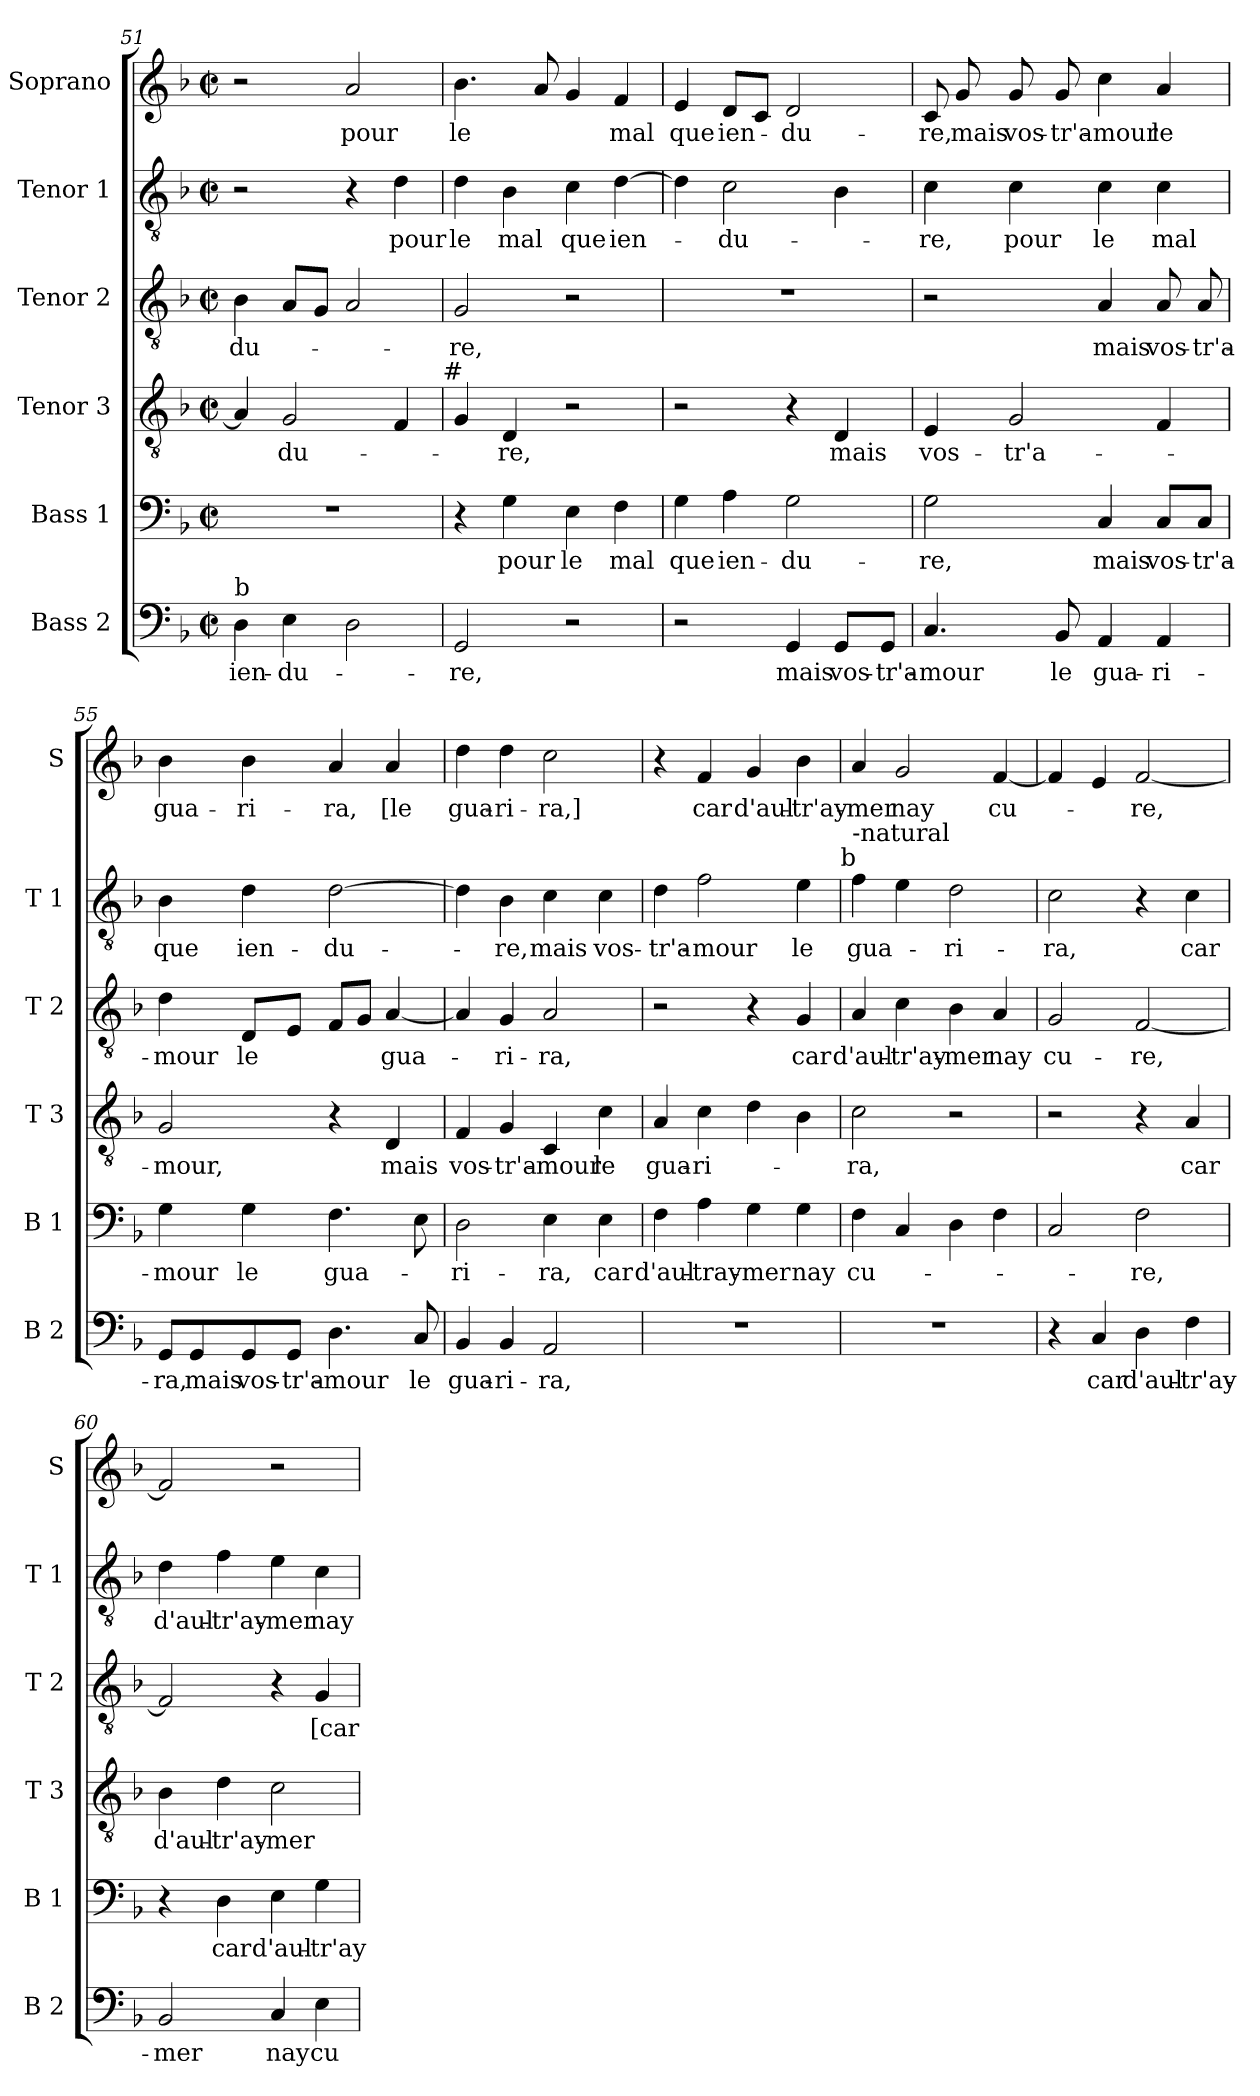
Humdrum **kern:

**kern	**text	**kern	**text	**kern	**text	**kern	**text	**kern	**text	**kern	**text
*part6	*part6	*part5	*part5	*part4	*part4	*part3	*part3	*part2	*part2	*part1	*part1
*staff6	*staff6	*staff5	*staff5	*staff4	*staff4	*staff3	*staff3	*staff2	*staff2	*staff1	*staff1
*I"Bass 2	*	*I"Bass 1	*	*I"Tenor 3	*	*I"Tenor 2	*	*I"Tenor 1	*	*I"Soprano	*
*I'B 2	*	*I'B 1	*	*I'T 3	*	*I'T 2	*	*I'T 1	*	*I'S	*
*clefF4	*	*clefF4	*	*clefGv2	*	*clefGv2	*	*clefGv2	*	*clefG2	*
*k[b-]	*	*k[b-]	*	*k[b-]	*	*k[b-]	*	*k[b-]	*	*k[b-]	*
*F:	*	*F:	*	*F:	*	*F:	*	*F:	*	*F:	*
*M2/2	*	*M2/2	*	*M2/2	*	*M2/2	*	*M2/2	*	*M2/2	*
*met(c|)	*	*met(c|)	*	*met(c|)	*	*met(c|)	*	*met(c|)	*	*met(c|)	*
=51	=51	=51	=51	=51	=51	=51	=51	=51	=51	=51	=51
!LO:TX:a:t=b	!	!	!	!	!	!	!	!	!	!	!
4D\	ien-	1r	.	4A/]	.	4B-\	-du-	2r	.	2r	.
4E\	-du-	.	.	2G/	-du-	8A/L	.	.	.	.	.
.	.	.	.	.	.	8G/J	.	.	.	.	.
2D\	.	.	.	.	.	2A/	.	4r	.	2a/	pour
.	.	.	.	4F/	.	.	.	4d\	pour	.	.
!	!	!	!	!LO:TX:a:t=#	!	!	!	!	!	!	!
=52	=52	=52	=52	=52	=52	=52	=52	=52	=52	=52	=52
2GG/	-re,	4r	.	4G/	.	2G/	-re,	4d\	le	4.b-\	le
.	.	4G\	pour	4D/	-re,	.	.	4B-\	mal	.	.
.	.	.	.	.	.	.	.	.	.	8a/	.
2r	.	4E\	le	2r	.	2r	.	4c\	que	4g/	.
.	.	4F\	mal	.	.	.	.	[4d\	ien-	4f/	mal
!!LO:LB:g=z
=53	=53	=53	=53	=53	=53	=53	=53	=53	=53	=53	=53
2r	.	4G\	que	2r	.	1r	.	4d\]	.	4e/	que
.	.	4A\	ien-	.	.	.	.	2c\	-du-	8d/L	ien-
.	.	.	.	.	.	.	.	.	.	8c/J	.
4GG/	mais	2G\	-du-	4r	.	.	.	.	.	2d/	-du-
8GG/L	vos-	.	.	4D/	mais	.	.	4B-\	.	.	.
8GG/J	-tr'a-	.	.	.	.	.	.	.	.	.	.
=54	=54	=54	=54	=54	=54	=54	=54	=54	=54	=54	=54
4.C/	-mour	2G\	-re,	4E/	vos-	2r	.	4c\	-re,	8c/	-re,
.	.	.	.	.	.	.	.	.	.	8g/	mais
.	.	.	.	2G/	-tr'a-	.	.	4c\	pour	8g/	vos-
8BB-/	le	.	.	.	.	.	.	.	.	8g/	-tr'a-
4AA/	gua-	4C/	mais	.	.	4A/	mais	4c\	le	4cc\	-mour
4AA/	-ri-	8C/L	vos-	4F/	.	8A/	vos-	4c\	mal	4a/	le
.	.	8C/J	-tr'a-	.	.	8A/	-tr'a-	.	.	.	.
=55	=55	=55	=55	=55	=55	=55	=55	=55	=55	=55	=55
8GG/L	-ra,	4G\	-mour	2G/	-mour,	4d\	-mour	4B-\	que	4b-\	gua-
8GG/	mais	.	.	.	.	.	.	.	.	.	.
8GG/	vos-	4G\	le	.	.	8D/L	le	4d\	ien-	4b-\	-ri-
8GG/J	-tr'a-	.	.	.	.	8E/J	.	.	.	.	.
4.D\	-mour	4.F\	gua-	4r	.	8F/L	.	[2d\	-du-	4a/	-ra,
.	.	.	.	.	.	8G/J	.	.	.	.	.
.	.	.	.	4D/	mais	[4A/	gua-	.	.	4a/	[le
8C/	le	8E\	.	.	.	.	.	.	.	.	.
=56	=56	=56	=56	=56	=56	=56	=56	=56	=56	=56	=56
4BB-/	gua-	2D\	-ri-	4F/	vos-	4A/]	.	4d\]	.	4dd\	gua-
4BB-/	-ri-	.	.	4G/	-tr'a-	4G/	-ri-	4B-\	-re,	4dd\	-ri-
2AA/	-ra,	4E\	-ra,	4C/	-mour	2A/	-ra,	4c\	mais	2cc\	-ra,]
.	.	4E\	car	4c\	le	.	.	4c\	vos-	.	.
=57	=57	=57	=57	=57	=57	=57	=57	=57	=57	=57	=57
1r	.	4F\	d'aul-	4A/	gua-	2r	.	4d\	-tr'a-	4r	.
.	.	4A\	-tray-	4c\	-ri-	.	.	2f\	-mour	4f/	car
.	.	4G\	-mer	4d\	.	4r	.	.	.	4g/	d'aul-
.	.	4G\	nay	4B-\	.	4G/	car	4e\	le	4b-\	-tr'ay-
!	!	!	!	!	!	!	!	!LO:TX:a:t=b	!	!	!
!!LO:PB:g=z
=58	=58	=58	=58	=58	=58	=58	=58	=58	=58	=58	=58
!	!	!	!	!	!	!	!	!LO:TX:a:t=-natural	!	!	!
1r	.	4F\	cu-	2c\	-ra,	4A/	d'aul-	4f\	gua-	4a/	-mer
.	.	4C/	.	.	.	4c\	-tr'ay-	4e\	.	2g/	nay
.	.	4D\	.	2r	.	4B-\	-mer	2d\	-ri-	.	.
.	.	4F\	.	.	.	4A/	nay	.	.	[4f/	cu-
=59	=59	=59	=59	=59	=59	=59	=59	=59	=59	=59	=59
4r	.	2C/	.	2r	.	2G/	cu-	2c\	-ra,	4f/]	.
4C/	car	.	.	.	.	.	.	.	.	4e/	.
4D\	d'aul-	2F\	-re,	4r	.	[2F/	-re,	4r	.	[2f/	-re,
4F\	-tr'ay-	.	.	4A/	car	.	.	4c\	car	.	.
=60	=60	=60	=60	=60	=60	=60	=60	=60	=60	=60	=60
2BB-/	-mer	4r	.	4B-\	d'aul-	2F/]	.	4d\	d'aul-	2f/]	.
.	.	4D\	car	4d\	-tr'ay-	.	.	4f\	-tr'ay-	.	.
4C/	nay	4E\	d'aul-	2c\	-mer	4r	.	4e\	-mer	2r	.
4E\	cu-	4G\	-tr'ay-	.	.	4G/	[car	4c\	nay	.	.
=	=	=	=	=	=	=	=	=	=	=	=
*-	*-	*-	*-	*-	*-	*-	*-	*-	*-	*-	*-
